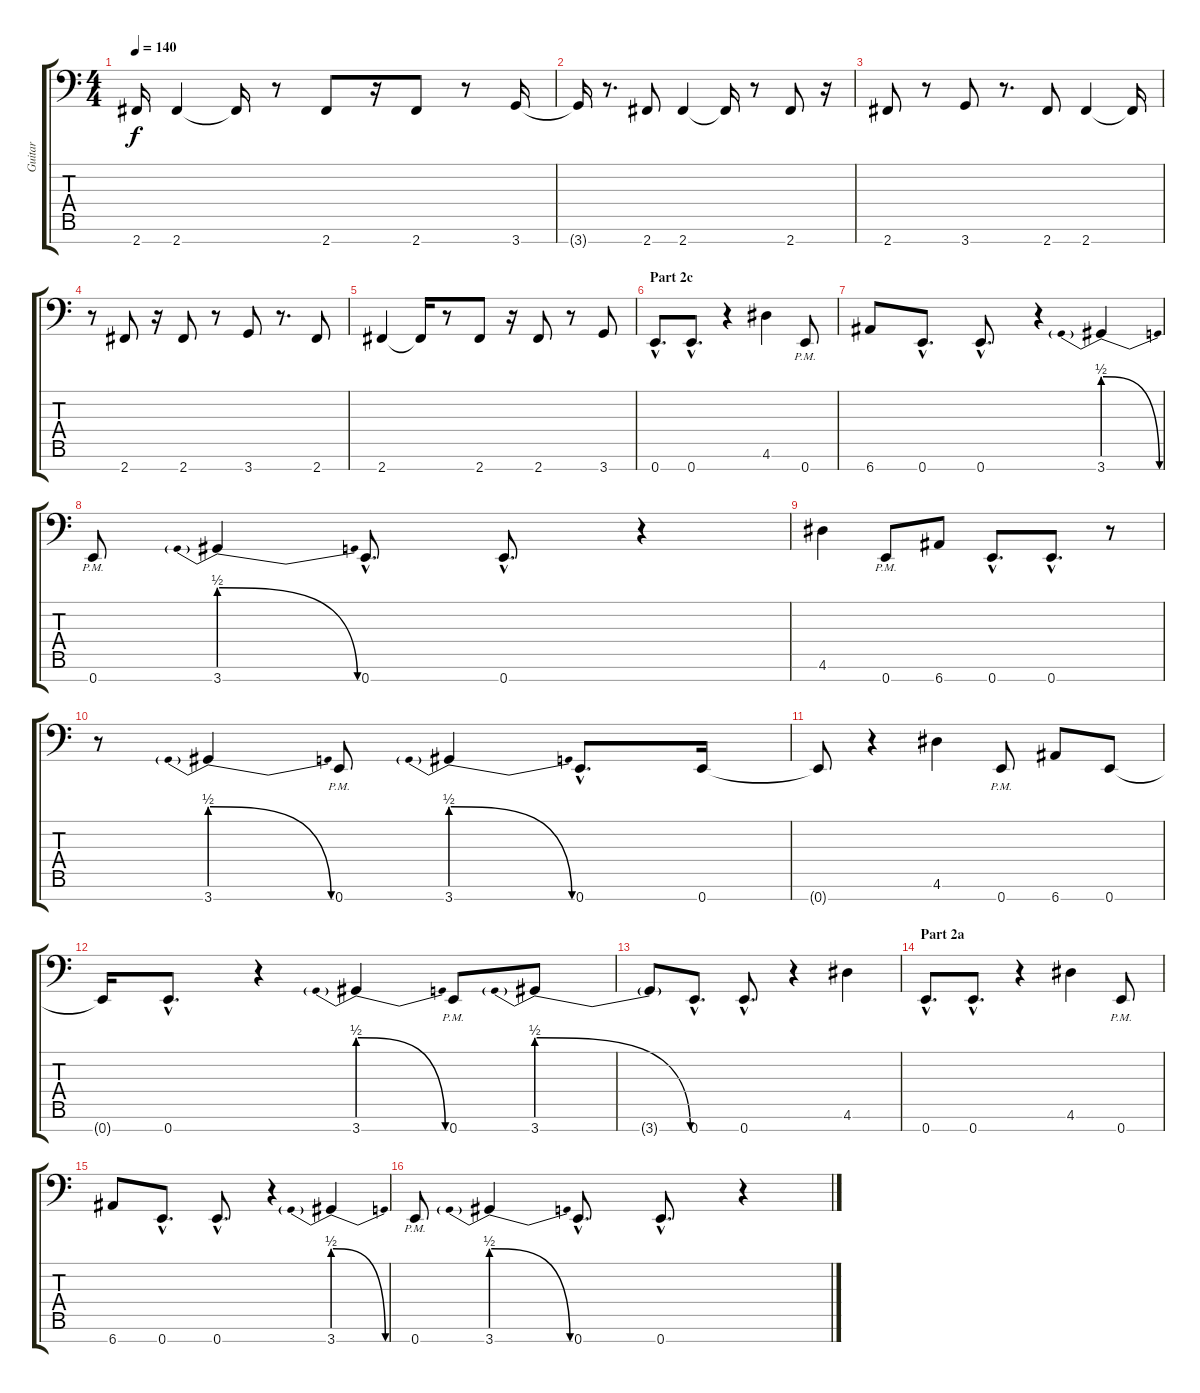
\track ("Guitar" "Guitar") {instrument distortionguitar}
\staff {score tabs}
\tuning (B3 G3 D3 A2 E2 B1 E1) {hide}
\ts (4 4)
\tempo 140
\clef f4
\ks c
2.7{t}.16{dy f} 2.7.4 2.7{t}.16 r.8 2.7.8 r.16 2.7.8 r.8 3.7.16 |
3.7{t}.16 r.8{d} 2.7.8 2.7.4 2.7{t}.16 r.8 2.7.8 r.16 |
2.7.8 r.8 3.7.8 r.8{d} 2.7.8 2.7.4 2.7{t}.16 |
r.8 2.7.8 r.16 2.7.8 r.8 3.7.8 r.8{d} 2.7.8 |
2.7.4 2.7{t}.16 r.8 2.7.8 r.16 2.7.8 r.8 3.7.8 |
\section ("" "Part 2c")
0.7{hac}.8{d} 0.7{hac}.8{d} r.4 4.6.4 0.7{pm}.8 |
6.7.8 0.7{hac}.8{d} 0.7{hac}.8{d} r.4 3.7{be (prebendrelease 0 2 60 0)}.4 |
0.7{pm}.8 3.7{be (prebendrelease 0 2 60 0)}.4 0.7{hac}.8{d} 0.7{hac}.8{d} r.4 |
4.6.4 0.7{pm}.8 6.7.8 0.7{hac}.8{d} 0.7{hac}.8{d} r.8 |
r.8 3.7{be (prebendrelease 0 2 60 0)}.4 0.7{pm}.8 3.7{be (prebendrelease 0 2 60 0)}.4 0.7{hac}.8{d} 0.7.16 |
0.7{t}.8 r.4 4.6.4 0.7{pm}.8 6.7.8 0.7.8 |
0.7{t}.16 0.7{hac}.8{d} r.4 3.7{be (prebendrelease 0 2 60 0)}.4 0.7{pm}.8 3.7{be (prebendrelease 0 2 60 0)}.8 |
3.7{t}.8 0.7{hac}.8{d} 0.7{hac}.8{d} r.4 4.6.4 |
\section ("" "Part 2a")
0.7{hac}.8{d} 0.7{hac}.8{d} r.4 4.6.4 0.7{pm}.8 |
6.7.8 0.7{hac}.8{d} 0.7{hac}.8{d} r.4 3.7{be (prebendrelease 0 2 60 0)}.4 |
0.7{pm}.8 3.7{be (prebendrelease 0 2 60 0)}.4 0.7{hac}.8{d} 0.7{hac}.8{d} r.4
